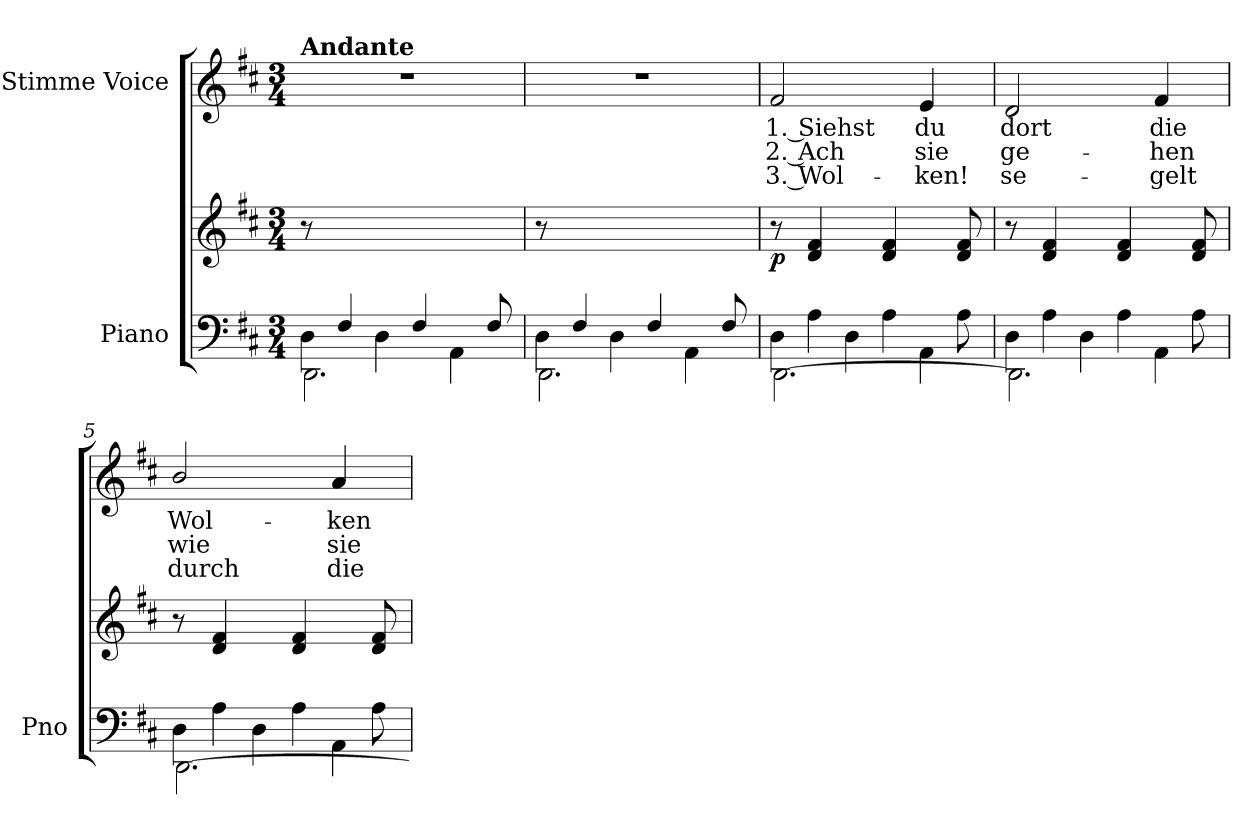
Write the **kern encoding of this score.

**kern	**kern	**dynam	**kern	**text	**text	**text
*part2	*part2	*part2	*part1	*part1	*part1	*part1
*staff3	*staff2	*staff2/3	*staff1	*staff1	*staff1	*staff1
*I"Piano	*	*	*I"Stimme Voice	*	*	*
*I'Pno	*	*	*	*	*	*
*clefF4	*clefG2	*	*clefG2	*	*	*
*k[f#c#]	*k[f#c#]	*	*k[f#c#]	*	*	*
*M3/4	*M3/4	*	*M3/4	*	*	*
=1	=1	=1	=1	=1	=1	=1
*^	*	*	*	*	*	*
*	*^	*	*	*	*	*	*
!	!	!	!	!	!LO:TX:a:B:t=Andante	!	!	!
8ryy	4D\	2.DD\	8r	.	2.r	.	.	.
4F#/	.	.	2ryy	.	.	.	.	.
.	4D\	.	.	.	.	.	.	.
4F#/	.	.	.	.	.	.	.	.
.	4AA\	.	.	.	.	.	.	.
8F#/	.	.	8ryy	.	.	.	.	.
=2	=2	=2	=2	=2	=2	=2	=2	=2
8ryy	4D\	2.DD\	8r	.	2.r	.	.	.
4F#/	.	.	2ryy	.	.	.	.	.
.	4D\	.	.	.	.	.	.	.
4F#/	.	.	.	.	.	.	.	.
.	4AA\	.	.	.	.	.	.	.
8F#/	.	.	8ryy	.	.	.	.	.
=3	=3	=3	=3	=3	=3	=3	=3	=3
*	*	*	*^	*	*	*	*	*
!	!	!	!	!	!LO:DY:b	!	!	!	!
8ryy	4D\	[2.DD\	8r	8ryy	p	2f#/	1. Siehst	2. Ach	3. Wol-
4A\	.	.	4d/ 4f#/	2ryy	.	.	.	.	.
.	4D\	.	.	.	.	.	.	.	.
4A\	.	.	4d/ 4f#/	.	.	.	.	.	.
.	4AA\	.	.	.	.	4e/	du	sie	-ken!
8A\	.	.	8d/ 8f#/	8ryy	.	.	.	.	.
=4	=4	=4	=4	=4	=4	=4	=4	=4	=4
8ryy	4D\	2.DD\]	8r	8ryy	.	2d/	dort	ge-	se-
4A\	.	.	4d/ 4f#/	2ryy	.	.	.	.	.
.	4D\	.	.	.	.	.	.	.	.
4A\	.	.	4d/ 4f#/	.	.	.	.	.	.
.	4AA\	.	.	.	.	4f#/	die	-hen	-gelt
8A\	.	.	8d/ 8f#/	8ryy	.	.	.	.	.
=5	=5	=5	=5	=5	=5	=5	=5	=5	=5
8ryy	4D\	[2.DD\	8r	8ryy	.	2b/	Wol-	wie	durch
4A\	.	.	4d/ 4f#/	2ryy	.	.	.	.	.
.	4D\	.	.	.	.	.	.	.	.
4A\	.	.	4d/ 4f#/	.	.	.	.	.	.
.	4AA\	.	.	.	.	4a/	-ken	sie	die
8A\	.	.	8d/ 8f#/	8ryy	.	.	.	.	.
*v	*v	*v	*	*	*	*	*	*	*
*	*v	*v	*	*	*	*	*
=	=	=	=	=	=	=
*-	*-	*-	*-	*-	*-	*-
